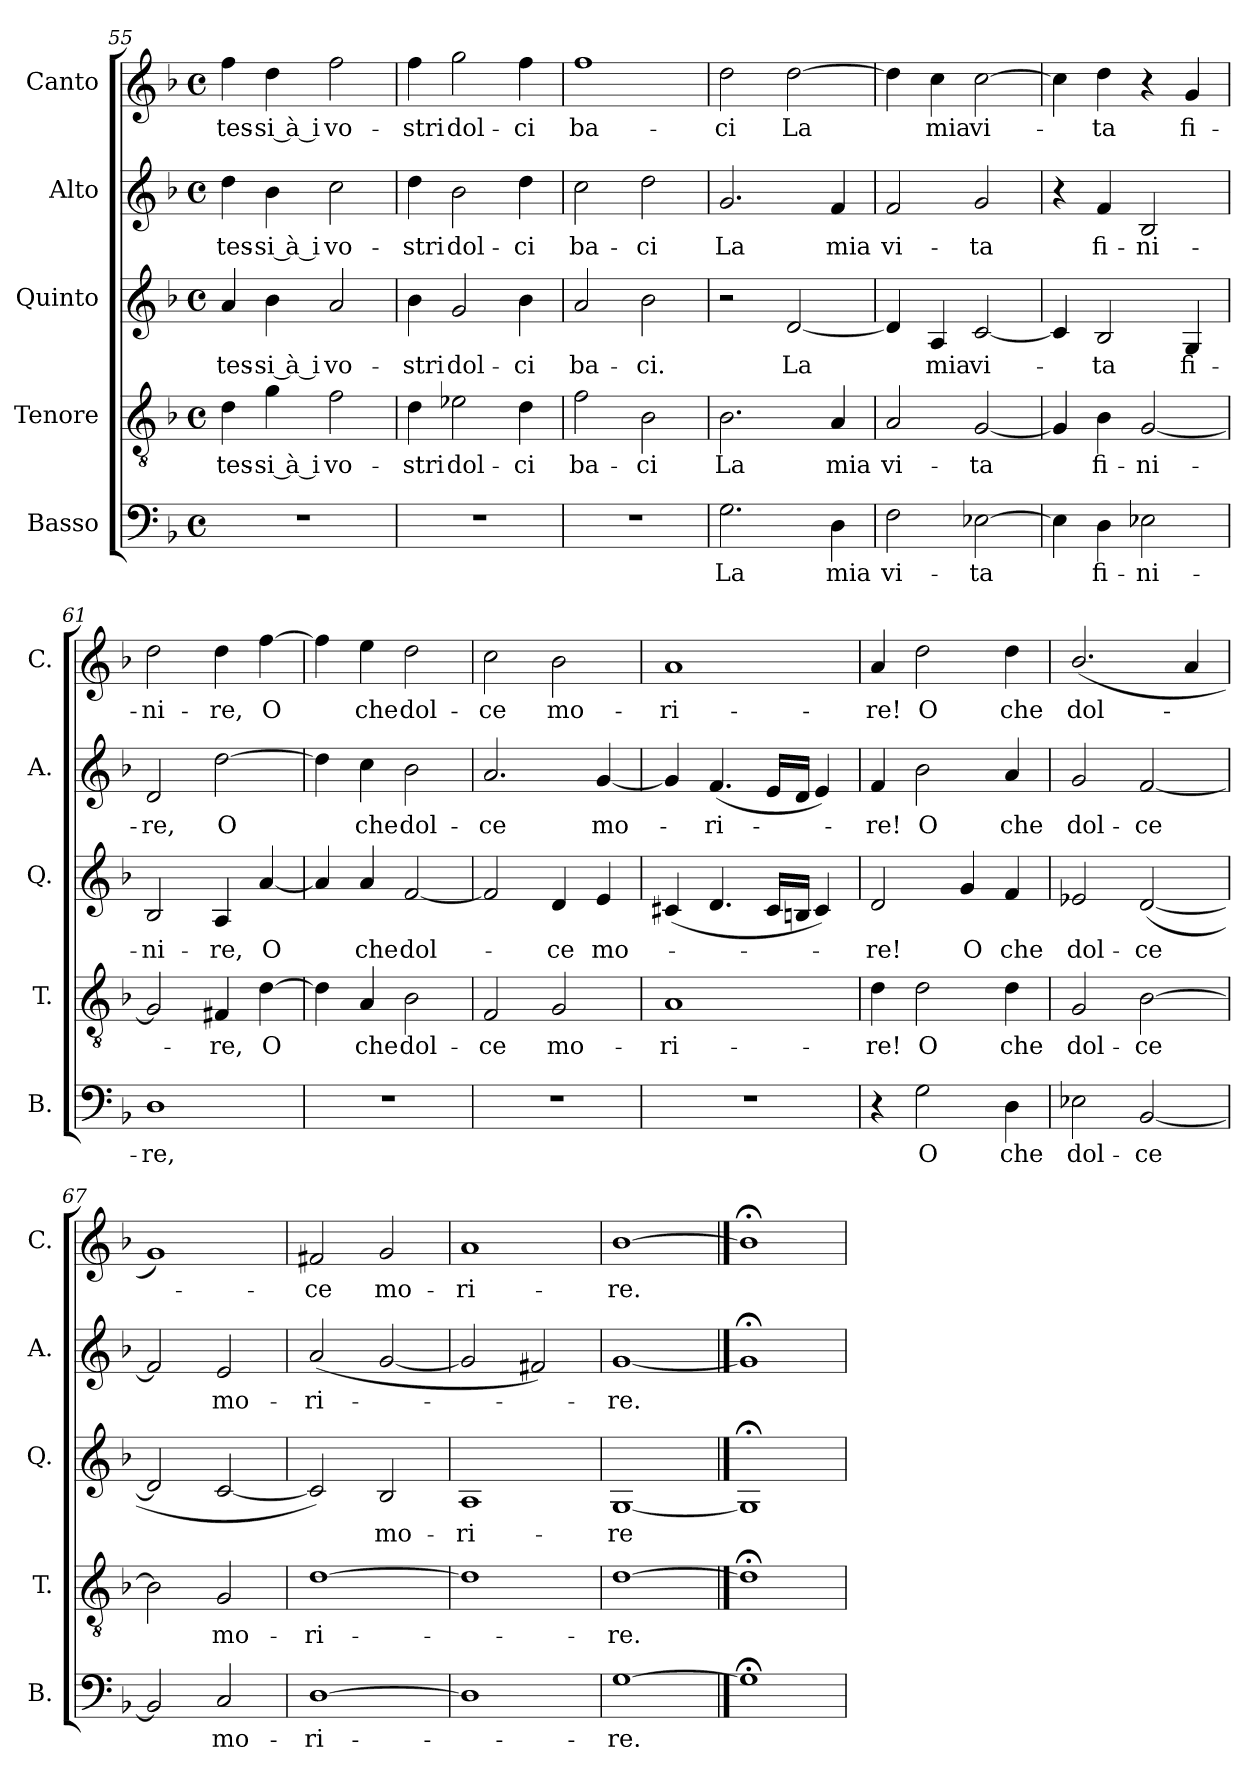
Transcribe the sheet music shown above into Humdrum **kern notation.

**kern	**text	**kern	**text	**kern	**text	**kern	**text	**kern	**text
*part5	*part5	*part4	*part4	*part3	*part3	*part2	*part2	*part1	*part1
*staff5	*staff5	*staff4	*staff4	*staff3	*staff3	*staff2	*staff2	*staff1	*staff1
*I"Basso	*	*I"Tenore	*	*I"Quinto	*	*I"Alto	*	*I"Canto	*
*I'B.	*	*I'T.	*	*I'Q.	*	*I'A.	*	*I'C.	*
*clefF4	*	*clefGv2	*	*clefG2	*	*clefG2	*	*clefG2	*
*k[b-]	*	*k[b-]	*	*k[b-]	*	*k[b-]	*	*k[b-]	*
*M4/4	*	*M4/4	*	*M4/4	*	*M4/4	*	*M4/4	*
*met(c)	*	*met(c)	*	*met(c)	*	*met(c)	*	*met(c)	*
=55	=55	=55	=55	=55	=55	=55	=55	=55	=55
!	!	!	!LO:LY:b	!	!LO:LY:b	!	!LO:LY:b	!	!LO:LY:b
1r	.	4d\	-tes-	4a/	-tes-	4dd\	-tes-	4ff\	-tes-
!	!	!	!LO:LY:b	!	!LO:LY:b	!	!LO:LY:b	!	!LO:LY:b
.	.	4g\	-si à i	4b-\	-si à i	4b-\	-si à i	4dd\	-si à i
!	!	!	!LO:LY:b	!	!LO:LY:b	!	!LO:LY:b	!	!LO:LY:b
.	.	2f\	vo-	2a/	vo-	2cc\	vo-	2ff\	vo-
=56	=56	=56	=56	=56	=56	=56	=56	=56	=56
!	!	!	!LO:LY:b	!	!LO:LY:b	!	!LO:LY:b	!	!LO:LY:b
1r	.	4d\	-stri	4b-\	-stri	4dd\	-stri	4ff\	-stri
!	!	!	!LO:LY:b	!	!LO:LY:b	!	!LO:LY:b	!	!LO:LY:b
.	.	2e-X\	dol-	2g/	dol-	2b-\	dol-	2gg\	dol-
!	!	!	!LO:LY:b	!	!LO:LY:b	!	!LO:LY:b	!	!LO:LY:b
.	.	4d\	-ci	4b-\	-ci	4dd\	-ci	4ff\	-ci
!!LO:PB:g=z
=57	=57	=57	=57	=57	=57	=57	=57	=57	=57
!	!	!	!LO:LY:b	!	!LO:LY:b	!	!LO:LY:b	!	!LO:LY:b
1r	.	2f\	ba-	2a/	ba-	2cc\	ba-	1ff	ba-
!	!	!	!LO:LY:b	!	!LO:LY:b	!	!LO:LY:b	!	!
.	.	2B-\	-ci	2b-\	-ci.	2dd\	-ci	.	.
=58	=58	=58	=58	=58	=58	=58	=58	=58	=58
!	!LO:LY:b	!	!LO:LY:b	!	!	!	!LO:LY:b	!	!LO:LY:b
2.G\	La	2.B-\	La	2r	.	2.g/	La	2dd\	-ci
!	!	!	!	!	!LO:LY:b	!	!	!	!LO:LY:b
.	.	.	.	[2d/	La	.	.	[2dd\	La
!	!LO:LY:b	!	!LO:LY:b	!	!	!	!LO:LY:b	!	!
4D\	mia	4A/	mia	.	.	4f/	mia	.	.
=59	=59	=59	=59	=59	=59	=59	=59	=59	=59
!	!LO:LY:b	!	!LO:LY:b	!	!	!	!LO:LY:b	!	!
2F\	vi-	2A/	vi-	4d/]	.	2f/	vi-	4dd\]	.
!	!	!	!	!	!LO:LY:b	!	!	!	!LO:LY:b
.	.	.	.	4A/	mia	.	.	4cc\	mia
!	!LO:LY:b	!	!LO:LY:b	!	!LO:LY:b	!	!LO:LY:b	!	!LO:LY:b
[2E-X\	-ta	[2G/	-ta	[2c/	vi-	2g/	-ta	[2cc\	vi-
=60	=60	=60	=60	=60	=60	=60	=60	=60	=60
4E-\]	.	4G/]	.	4c/]	.	4r	.	4cc\]	.
!	!LO:LY:b	!	!LO:LY:b	!	!LO:LY:b	!	!LO:LY:b	!	!LO:LY:b
4D\	fi-	4B-\	fi-	2B-/	-ta	4f/	fi-	4dd\	-ta
!	!LO:LY:b	!	!LO:LY:b	!	!	!	!LO:LY:b	!	!
2E-X\	-ni-	[2G/	-ni-	.	.	2B-/	-ni-	4r	.
!	!	!	!	!	!LO:LY:b	!	!	!	!LO:LY:b
.	.	.	.	4G/	fi-	.	.	4g/	fi-
=61	=61	=61	=61	=61	=61	=61	=61	=61	=61
!	!LO:LY:b	!	!	!	!LO:LY:b	!	!LO:LY:b	!	!LO:LY:b
1D	-re,	2G/]	.	2B-/	-ni-	2d/	-re,	2dd\	-ni-
!	!	!	!LO:LY:b	!	!LO:LY:b	!	!LO:LY:b	!	!LO:LY:b
.	.	4F#X/	-re,	4A/	-re,	[2dd\	O	4dd\	-re,
!	!	!	!LO:LY:b	!	!LO:LY:b	!	!	!	!LO:LY:b
.	.	[4d\	O	[4a/	O	.	.	[4ff\	O
=62	=62	=62	=62	=62	=62	=62	=62	=62	=62
1r	.	4d\]	.	4a/]	.	4dd\]	.	4ff\]	.
!	!	!	!LO:LY:b	!	!LO:LY:b	!	!LO:LY:b	!	!LO:LY:b
.	.	4A/	che	4a/	che	4cc\	che	4ee\	che
!	!	!	!LO:LY:b	!	!LO:LY:b	!	!LO:LY:b	!	!LO:LY:b
.	.	2B-\	dol-	[2f/	dol-	2b-\	dol-	2dd\	dol-
!!LO:LB:g=z
=63	=63	=63	=63	=63	=63	=63	=63	=63	=63
!	!	!	!LO:LY:b	!	!	!	!LO:LY:b	!	!LO:LY:b
1r	.	2F/	-ce	2f/]	.	2.a/	-ce	2cc\	-ce
!	!	!	!LO:LY:b	!	!LO:LY:b	!	!	!	!LO:LY:b
.	.	2G/	mo-	4d/	-ce	.	.	2b-\	mo-
!	!	!	!	!	!LO:LY:b	!	!LO:LY:b	!	!
.	.	.	.	4e/	mo-	[4g/	mo-	.	.
=64	=64	=64	=64	=64	=64	=64	=64	=64	=64
!	!	!	!LO:LY:b	!	!	!	!	!	!LO:LY:b
1r	.	1A	-ri-	(>4c#X/	.	4g/]	.	1a	-ri-
!	!	!	!	!	!	!	!LO:LY:b	!	!
.	.	.	.	4.d/	.	(<4.f/	-ri-	.	.
.	.	.	.	16c#/LL	.	16e/LL	.	.	.
.	.	.	.	16Bn/JJ	.	16d/JJ	.	.	.
.	.	.	.	4c#/)	.	4e/)	.	.	.
=65	=65	=65	=65	=65	=65	=65	=65	=65	=65
!	!	!	!LO:LY:b	!	!LO:LY:b	!	!LO:LY:b	!	!LO:LY:b
4r	.	4d\	-re!	2d/	-re!	4f/	-re!	4a/	-re!
!	!LO:LY:b	!	!LO:LY:b	!	!	!	!LO:LY:b	!	!LO:LY:b
2G\	O	2d\	O	.	.	2b-\	O	2dd\	O
!	!	!	!	!	!LO:LY:b	!	!	!	!
.	.	.	.	4g/	O	.	.	.	.
!	!LO:LY:b	!	!LO:LY:b	!	!LO:LY:b	!	!LO:LY:b	!	!LO:LY:b
4D\	che	4d\	che	4f/	che	4a/	che	4dd\	che
=66	=66	=66	=66	=66	=66	=66	=66	=66	=66
!	!LO:LY:b	!	!LO:LY:b	!	!LO:LY:b	!	!LO:LY:b	!	!LO:LY:b
2E-X\	dol-	2G/	dol-	2e-X/	dol-	2g/	dol-	(<2.b-/	dol-
!	!LO:LY:b	!	!LO:LY:b	!	!LO:LY:b	!	!LO:LY:b	!	!
[2BB-/	-ce	[2B-\	-ce	(>[2d/	-ce	[2f/	-ce	.	.
.	.	.	.	.	.	.	.	4a/	.
=67	=67	=67	=67	=67	=67	=67	=67	=67	=67
2BB-/]	.	2B-\]	.	2d/]	.	2f/]	.	1g)	.
!	!LO:LY:b	!	!LO:LY:b	!	!	!	!LO:LY:b	!	!
2C/	mo-	2G/	mo-	[2c/	.	2e/	mo-	.	.
=68	=68	=68	=68	=68	=68	=68	=68	=68	=68
!	!LO:LY:b	!	!LO:LY:b	!	!	!	!LO:LY:b	!	!LO:LY:b
[1D	-ri-	[1d	-ri-	2c/])	.	(>2a/	-ri-	2f#X/	-ce
!	!	!	!	!	!LO:LY:b	!	!	!	!LO:LY:b
.	.	.	.	2B-/	mo-	[2g/	.	2g/	mo-
=69	=69	=69	=69	=69	=69	=69	=69	=69	=69
!	!	!	!	!	!LO:LY:b	!	!	!	!LO:LY:b
1D]	.	1d]	.	1A	-ri-	2g/]	.	1a	ri-
.	.	.	.	.	.	2f#X/)	.	.	.
=70	=70	=70	=70	=70	=70	=70	=70	=70	=70
!	!LO:LY:b	!	!LO:LY:b	!	!LO:LY:b	!	!LO:LY:b	!	!LO:LY:b
[1G	-re.	[1d	-re.	[1G	-re	[1g	-re.	[1b-	-re.
==71	==71	==71	==71	==71	==71	==71	==71	==71	==71
1G;<]	.	1d;<]	.	1G;<]	.	1g;<]	.	1b-;<]	.
=	=	=	=	=	=	=	=	=	=
*-	*-	*-	*-	*-	*-	*-	*-	*-	*-
